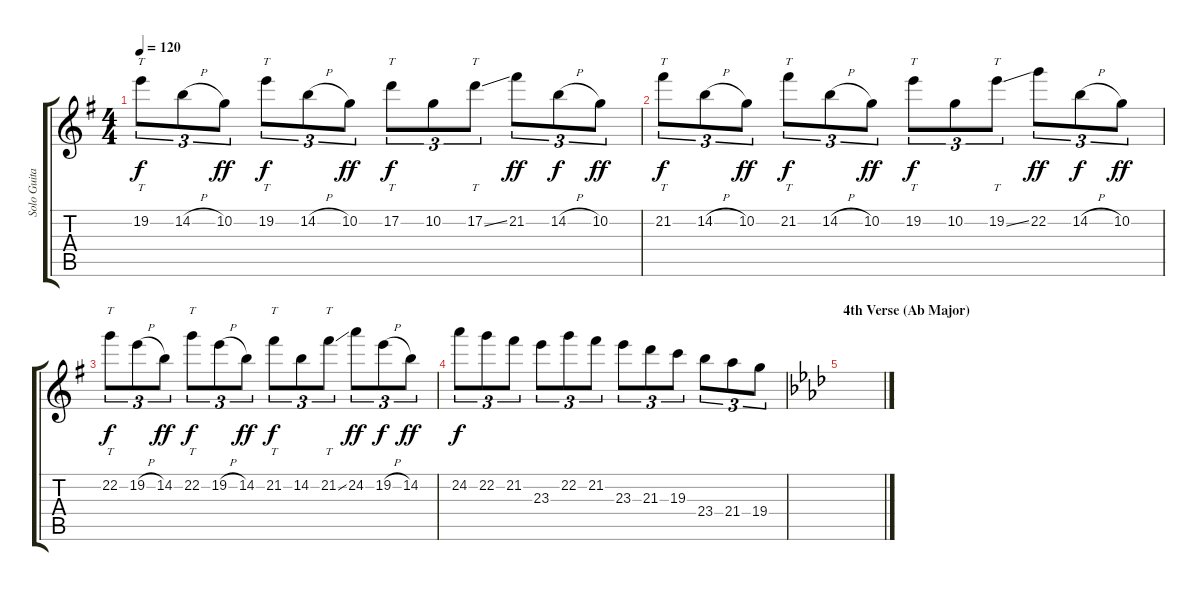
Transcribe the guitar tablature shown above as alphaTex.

\track ("Solo Guitar 2" "Solo Guita") {instrument distortionguitar}
\staff {score tabs}
\tuning (D4 A3 F3 C3 G2 D2) {hide}
\ts (4 4)
\tempo 120
\clef g2
\ks g
19.2.8{tt tu (3 2) dy f} 14.2{h}.8{tu (3 2)} 10.2.8{tu (3 2) dy ff} 19.2.8{tt tu (3 2) dy f} 14.2{h}.8{tu (3 2)} 10.2.8{tu (3 2) dy ff} 17.2.8{tt tu (3 2) dy f} 10.2.8{tu (3 2)} 17.2{ss}.8{tt tu (3 2)} 21.2.8{tu (3 2) dy ff} 14.2{h}.8{tu (3 2) dy f} 10.2.8{tu (3 2) dy ff} |
21.2.8{tt tu (3 2) dy f} 14.2{h}.8{tu (3 2)} 10.2.8{tu (3 2) dy ff} 21.2.8{tt tu (3 2) dy f} 14.2{h}.8{tu (3 2)} 10.2.8{tu (3 2) dy ff} 19.2.8{tt tu (3 2) dy f} 10.2.8{tu (3 2)} 19.2{ss}.8{tt tu (3 2)} 22.2.8{tu (3 2) dy ff} 14.2{h}.8{tu (3 2) dy f} 10.2.8{tu (3 2) dy ff} |
22.2.8{tt tu (3 2) dy f} 19.2{h}.8{tu (3 2)} 14.2.8{tu (3 2) dy ff} 22.2.8{tt tu (3 2) dy f} 19.2{h}.8{tu (3 2)} 14.2.8{tu (3 2) dy ff} 21.2.8{tt tu (3 2) dy f} 14.2.8{tu (3 2)} 21.2{ss}.8{tt tu (3 2)} 24.2.8{tu (3 2) dy ff} 19.2{h}.8{tu (3 2) dy f} 14.2.8{tu (3 2) dy ff} |
24.2.8{tu (3 2) dy f} 22.2.8{tu (3 2)} 21.2.8{tu (3 2)} 23.3.8{tu (3 2)} 22.2.8{tu (3 2)} 21.2.8{tu (3 2)} 23.3.8{tu (3 2)} 21.3.8{tu (3 2)} 19.3.8{tu (3 2)} 23.4.8{tu (3 2)} 21.4.8{tu (3 2)} 19.4.8{tu (3 2)} |
\section ("" "4th Verse (Ab Major)")
\ks ab
